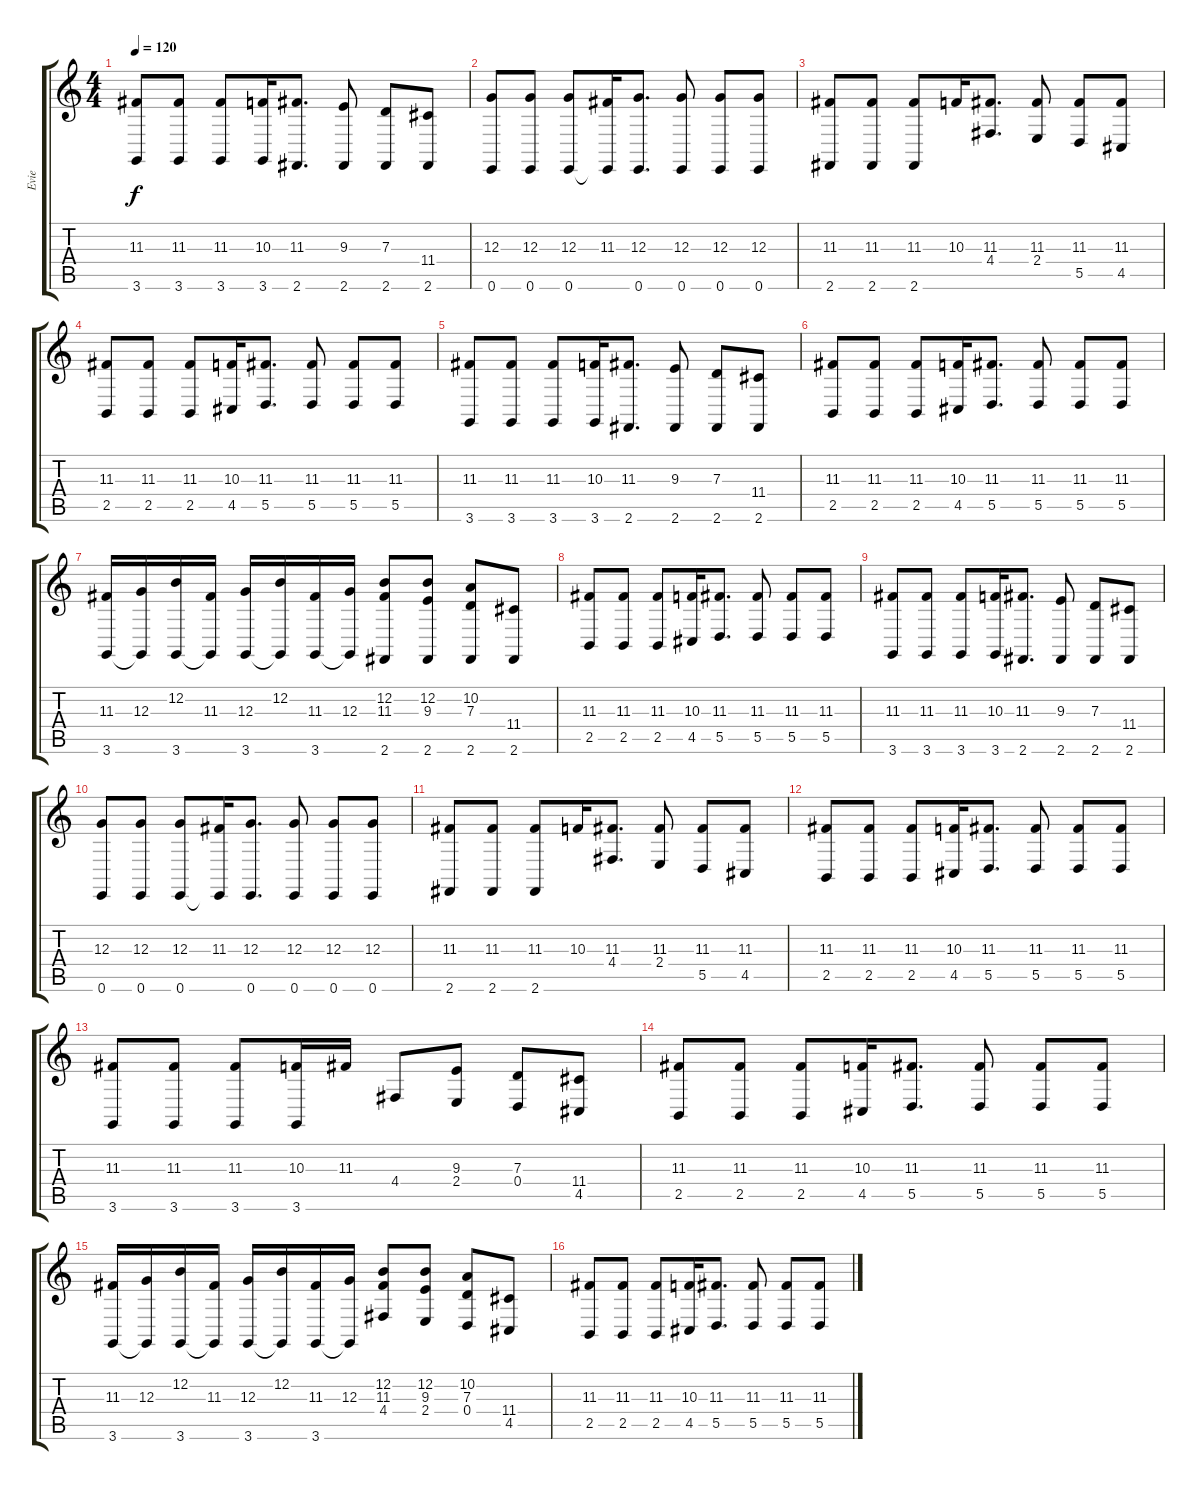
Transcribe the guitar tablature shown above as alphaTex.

\track ("Evie" "Evie") {instrument brightacousticpiano}
\staff {score tabs}
\tuning (E4 B3 G3 D3 A2 E2) {hide}
\ts (4 4)
\tempo 120
\clef g2
\ks c
(11.3 3.6).8{dy f} (11.3 3.6).8 (11.3 3.6).8 (10.3 3.6).16 (11.3 2.6).8{d} (9.3 2.6).8 (7.3 2.6).8 (11.4 2.6).8 |
(12.3 0.6).8 (12.3 0.6).8 (12.3 0.6).8 (11.3 0.6{t}).16 (12.3 0.6).8{d} (12.3 0.6).8 (12.3 0.6).8 (12.3 0.6).8 |
(11.3 2.6).8 (11.3 2.6).8 (11.3 2.6).8 10.3.16 (11.3 4.4).8{d} (11.3 2.4).8 (11.3 5.5).8 (11.3 4.5).8 |
(11.3 2.5).8 (11.3 2.5).8 (11.3 2.5).8 (10.3 4.5).16 (11.3 5.5).8{d} (11.3 5.5).8 (11.3 5.5).8 (11.3 5.5).8 |
(11.3 3.6).8 (11.3 3.6).8 (11.3 3.6).8 (10.3 3.6).16 (11.3 2.6).8{d} (9.3 2.6).8 (7.3 2.6).8 (11.4 2.6).8 |
(11.3 2.5).8 (11.3 2.5).8 (11.3 2.5).8 (10.3 4.5).16 (11.3 5.5).8{d} (11.3 5.5).8 (11.3 5.5).8 (11.3 5.5).8 |
(11.3 3.6).16 (12.3 3.6{t}).16 (12.2 3.6).16 (11.3 3.6{t}).16 (12.3 3.6).16 (12.2 3.6{t}).16 (11.3 3.6).16 (12.3 3.6{t}).16 (12.2 11.3 2.6).8 (12.2 9.3 2.6).8 (10.2 7.3 2.6).8 (11.4 2.6).8 |
(11.3 2.5).8 (11.3 2.5).8 (11.3 2.5).8 (10.3 4.5).16 (11.3 5.5).8{d} (11.3 5.5).8 (11.3 5.5).8 (11.3 5.5).8 |
(11.3 3.6).8 (11.3 3.6).8 (11.3 3.6).8 (10.3 3.6).16 (11.3 2.6).8{d} (9.3 2.6).8 (7.3 2.6).8 (11.4 2.6).8 |
(12.3 0.6).8 (12.3 0.6).8 (12.3 0.6).8 (11.3 0.6{t}).16 (12.3 0.6).8{d} (12.3 0.6).8 (12.3 0.6).8 (12.3 0.6).8 |
(11.3 2.6).8 (11.3 2.6).8 (11.3 2.6).8 10.3.16 (11.3 4.4).8{d} (11.3 2.4).8 (11.3 5.5).8 (11.3 4.5).8 |
(11.3 2.5).8 (11.3 2.5).8 (11.3 2.5).8 (10.3 4.5).16 (11.3 5.5).8{d} (11.3 5.5).8 (11.3 5.5).8 (11.3 5.5).8 |
(11.3 3.6).8 (11.3 3.6).8 (11.3 3.6).8 (10.3 3.6).16 11.3.16 4.4.8 (9.3 2.4).8 (7.3 0.4).8 (11.4 4.5).8 |
(11.3 2.5).8 (11.3 2.5).8 (11.3 2.5).8 (10.3 4.5).16 (11.3 5.5).8{d} (11.3 5.5).8 (11.3 5.5).8 (11.3 5.5).8 |
(11.3 3.6).16 (12.3 3.6{t}).16 (12.2 3.6).16 (11.3 3.6{t}).16 (12.3 3.6).16 (12.2 3.6{t}).16 (11.3 3.6).16 (12.3 3.6{t}).16 (12.2 11.3 4.4).8 (12.2 9.3 2.4).8 (10.2 7.3 0.4).8 (11.4 4.5).8 |
(11.3 2.5).8 (11.3 2.5).8 (11.3 2.5).8 (10.3 4.5).16 (11.3 5.5).8{d} (11.3 5.5).8 (11.3 5.5).8 (11.3 5.5).8
